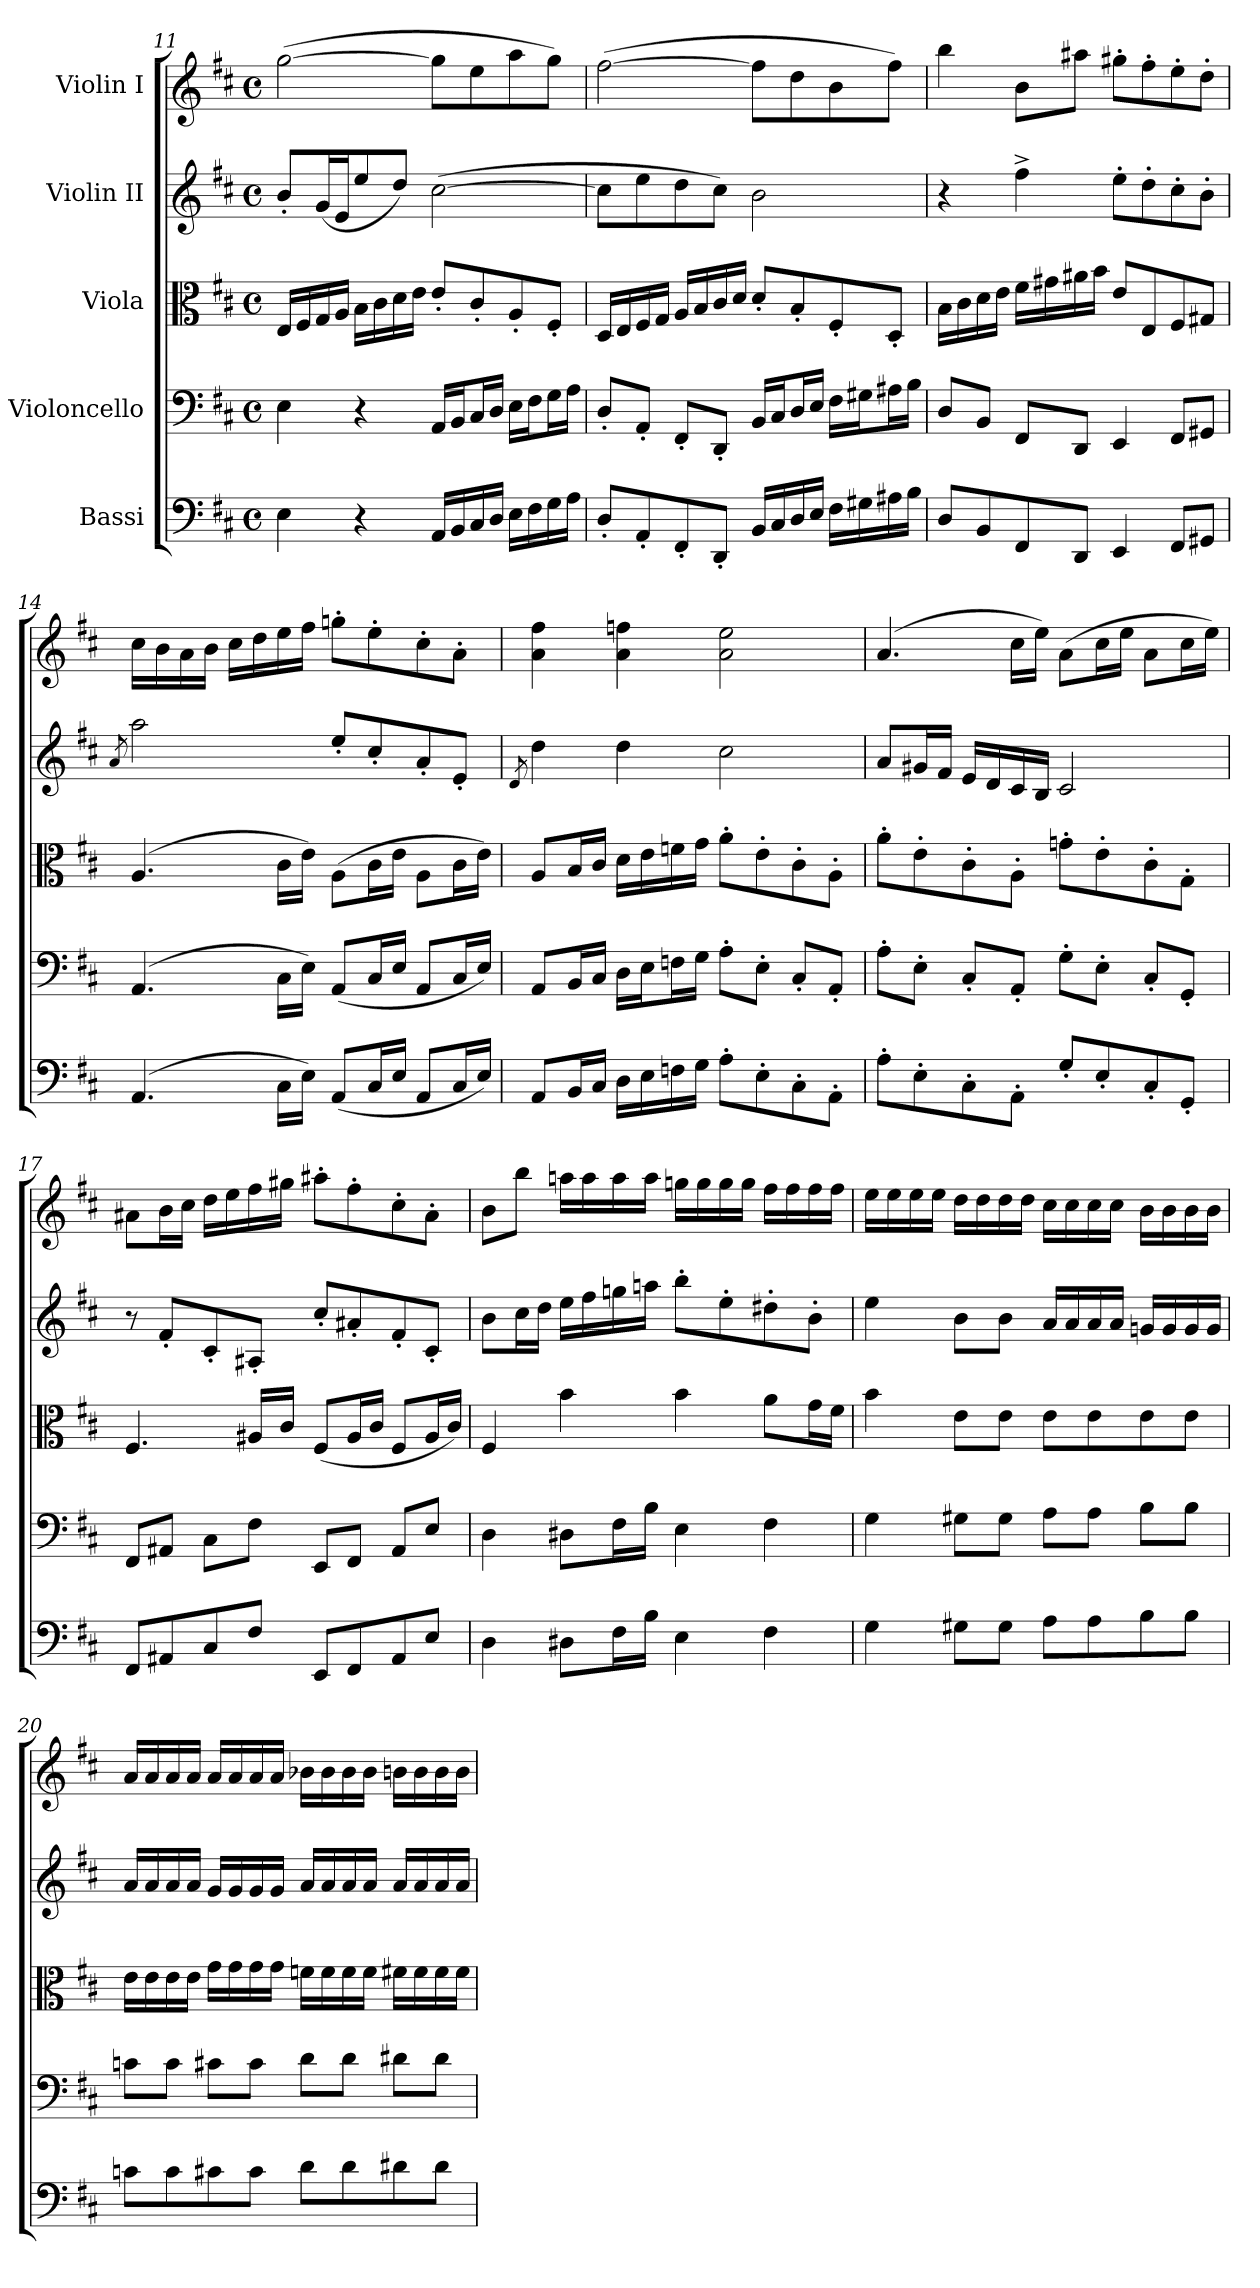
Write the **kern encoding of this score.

**kern	**kern	**kern	**kern	**kern
*part5	*part4	*part3	*part2	*part1
*staff5	*staff4	*staff3	*staff2	*staff1
*I"Bassi	*I"Violoncello	*I"Viola	*I"Violin II	*I"Violin I
*clefF4	*clefF4	*clefC3	*clefG2	*clefG2
*ITrd7c12	*	*	*	*
*k[f#c#]	*k[f#c#]	*k[f#c#]	*k[f#c#]	*k[f#c#]
*M4/4	*M4/4	*M4/4	*M4/4	*M4/4
*met(c)	*met(c)	*met(c)	*met(c)	*met(c)
=11	=11	=11	=11	=11
4EE\	4E\	16E/LL	8b'/L	(>[2gg\
.	.	16F#/	.	.
.	.	16G/	(<16g/L	.
.	.	16A/JJ	16e/J	.
4r	4r	16B\LL	8ee/	.
.	.	16c#\	.	.
.	.	16d\	8dd/J)	.
.	.	16e\JJ	.	.
16AAA/LL	16AA/LL	8e'/L	(>[2cc#\	8gg\L]
16BBB/	16BB/J	.	.	.
16CC#/	16C#/L	8c#'/	.	8ee\
16DD/JJ	16D/JJ	.	.	.
16EE\LL	16E\LL	8A'/	.	8aa\
16FF#\	16F#\J	.	.	.
16GG\	16G\L	8F#'/J	.	8gg\J)
16AA\JJ	16A\JJ	.	.	.
=12	=12	=12	=12	=12
8DD'/L	8D'/L	16D/LL	8cc#\L]	(>[2ff#\
.	.	16E/	.	.
8AAA'/	8AA'/J	16F#/	8ee\	.
.	.	16G/JJ	.	.
8FFF#'/	8FF#'/L	16A/LL	8dd\	.
.	.	16B/	.	.
8DDD'/J	8DD'/J	16c#/	8cc#\J)	.
.	.	16d/JJ	.	.
16BBB/LL	16BB/LL	8d'/L	2b\	8ff#\L]
16CC#/	16C#/J	.	.	.
16DD/	16D/L	8B'/	.	8dd\
16EE/JJ	16E/JJ	.	.	.
16FF#\LL	16F#\LL	8F#'/	.	8b\
16GG#X\	16G#X\J	.	.	.
16AA#X\	16A#X\L	8D'/J	.	8ff#\J)
16BB\JJ	16B\JJ	.	.	.
!!LO:LB:g=z
=13	=13	=13	=13	=13
8DD/L	8D/L	16B\LL	4r	4bb\
.	.	16c#\	.	.
8BBB/	8BB/J	16d\	.	.
.	.	16e\JJ	.	.
8FFF#/	8FF#/L	16f#\LL	4ff#^\	8b\L
.	.	16g#X\	.	.
8DDD/J	8DD/J	16a#X\	.	8aa#X\J
.	.	16b\JJ	.	.
4EEE/	4EE/	8e/L	8ee'\L	8gg#X'\L
.	.	8E/	8dd'\	8ff#'\
8FFF#/L	8FF#/L	8F#/	8cc#'\	8ee'\
8GGG#X/J	8GG#X/J	8G#X/J	8b'\J	8dd'\J
=14	=14	=14	=14	=14
.	.	.	8qa/	.
(>4.AAA/	(>4.AA/	(>4.A/	2aa\	16cc#\LL
.	.	.	.	16b\
.	.	.	.	16a\
.	.	.	.	16b\JJ
.	.	.	.	16cc#\LL
.	.	.	.	16dd\
16CC#\LL	16C#\LL	16c#\LL	.	16ee\
16EE\JJ)	16E\JJ)	16e\JJ)	.	16ff#\JJ
(<8AAA/L	(>8AA/L	(>8A\L	8ee'/L	8ggn'\L
16CC#/L	16C#/L	16c#\L	8cc#'/	8ee'\
16EE/JJ	16E/JJ	16e\JJ	.	.
8AAA/L	8AA/L	8A\L	8a'/	8cc#'\
16CC#/L	16C#/L	16c#\L	8e'/J	8a'\J
16EE/JJ)	16E/JJ)	16e\JJ)	.	.
=15	=15	=15	=15	=15
.	.	.	8qd/	.
8AAA/L	8AA/L	8A/L	4dd\	4a\ 4ff#\
16BBB/L	16BB/L	16B/L	.	.
16CC#/JJ	16C#/JJ	16c#/JJ	.	.
16DD\LL	16D\LL	16d\LL	4dd\	4a\ 4ffn\
16EE\	16E\J	16e\	.	.
16FFn\	16Fn\L	16fn\	.	.
16GG\JJ	16G\JJ	16g\JJ	.	.
8AA'\L	8A'\L	8a'\L	2cc#\	2a\ 2ee\
8EE'\	8E'\J	8e'\	.	.
8CC#'\	8C#'/L	8c#'\	.	.
8AAA'\J	8AA'/J	8A'\J	.	.
=16	=16	=16	=16	=16
8AA'\L	8A'\L	8a'\L	8a/L	(>4.a/
8EE'\	8E'\J	8e'\	16g#X/L	.
.	.	.	16f#/JJ	.
8CC#'\	8C#'/L	8c#'\	16e/LL	.
.	.	.	16d/	.
8AAA'\J	8AA'/J	8A'\J	16c#/	16cc#\LL
.	.	.	16B/JJ	16ee\JJ)
8GG'/L	8G'\L	8gn'\L	2c#/	(>8a\L
8EE'/	8E'\J	8e'\	.	16cc#\L
.	.	.	.	16ee\JJ
8CC#'/	8C#'/L	8c#'\	.	8a\L
8GGG'/J	8GG'/J	8G'\J	.	16cc#\L
.	.	.	.	16ee\JJ)
!!LO:PB:g=z
=17	=17	=17	=17	=17
8FFF#/L	8FF#/L	4.F#/	8r	8a#X\L
8AAA#X/	8AA#X/J	.	8f#'/L	16b\L
.	.	.	.	16cc#\JJ
8CC#/	8C#\L	.	8c#'/	16dd\LL
.	.	.	.	16ee\
8FF#/J	8F#\J	16A#X/LL	8A#X'/J	16ff#\
.	.	16c#/JJ	.	16gg#X\JJ
8EEE/L	8EE/L	(<8F#/L	8cc#'/L	8aa#X'\L
8FFF#/	8FF#/J	16A#/L	8a#X'/	8ff#'\
.	.	16c#/JJ	.	.
8AAA#/	8AA#/L	8F#/L	8f#'/	8cc#'\
8EE/J	8E/J	16A#/L	8c#'/J	8a#'\J
.	.	16c#/JJ)	.	.
=18	=18	=18	=18	=18
4DD\	4D\	4F#/	8b\L	8b\L
.	.	.	16cc#\L	8bb\J
.	.	.	16dd\JJ	.
8DD#X\L	8D#X\L	4b\	16ee\LL	16aan\LL
.	.	.	16ff#\	16aa\
16FF#\L	16F#\L	.	16ggn\	16aa\
16BB\JJ	16B\JJ	.	16aan\JJ	16aa\JJ
4EE\	4E\	4b\	8bb'\L	16ggn\LL
.	.	.	.	16gg\
.	.	.	8ee'\	16gg\
.	.	.	.	16gg\JJ
4FF#\	4F#\	8a\L	8dd#X'\	16ff#\LL
.	.	.	.	16ff#\
.	.	16g\L	8b'\J	16ff#\
.	.	16f#\JJ	.	16ff#\JJ
=19	=19	=19	=19	=19
4GG\	4G\	4b\	4ee\	16ee\LL
.	.	.	.	16ee\
.	.	.	.	16ee\
.	.	.	.	16ee\JJ
8GG#X\L	8G#X\L	8e\L	8b\L	16dd\LL
.	.	.	.	16dd\
8GG#\J	8G#\J	8e\J	8b\J	16dd\
.	.	.	.	16dd\JJ
8AA\L	8A\L	8e\L	16a/LL	16cc#\LL
.	.	.	16a/	16cc#\
8AA\	8A\J	8e\	16a/	16cc#\
.	.	.	16a/JJ	16cc#\JJ
8BB\	8B\L	8e\	16gn/LL	16b\LL
.	.	.	16g/	16b\
8BB\J	8B\J	8e\J	16g/	16b\
.	.	.	16g/JJ	16b\JJ
!!LO:LB:g=z
=20	=20	=20	=20	=20
8Cn\L	8cn\L	16e\LL	16a/LL	16a/LL
.	.	16e\	16a/	16a/
8C\	8c\J	16e\	16a/	16a/
.	.	16e\JJ	16a/JJ	16a/JJ
8C#X\	8c#X\L	16g\LL	16g/LL	16a/LL
.	.	16g\	16g/	16a/
8C#\J	8c#\J	16g\	16g/	16a/
.	.	16g\JJ	16g/JJ	16a/JJ
8D\L	8d\L	16fn\LL	16a/LL	16b-X\LL
.	.	16f\	16a/	16b-\
8D\	8d\J	16f\	16a/	16b-\
.	.	16f\JJ	16a/JJ	16b-\JJ
8D#X\	8d#X\L	16f#X\LL	16a/LL	16bn\LL
.	.	16f#\	16a/	16b\
8D#\J	8d#\J	16f#\	16a/	16b\
.	.	16f#\JJ	16a/JJ	16b\JJ
=	=	=	=	=
*-	*-	*-	*-	*-
